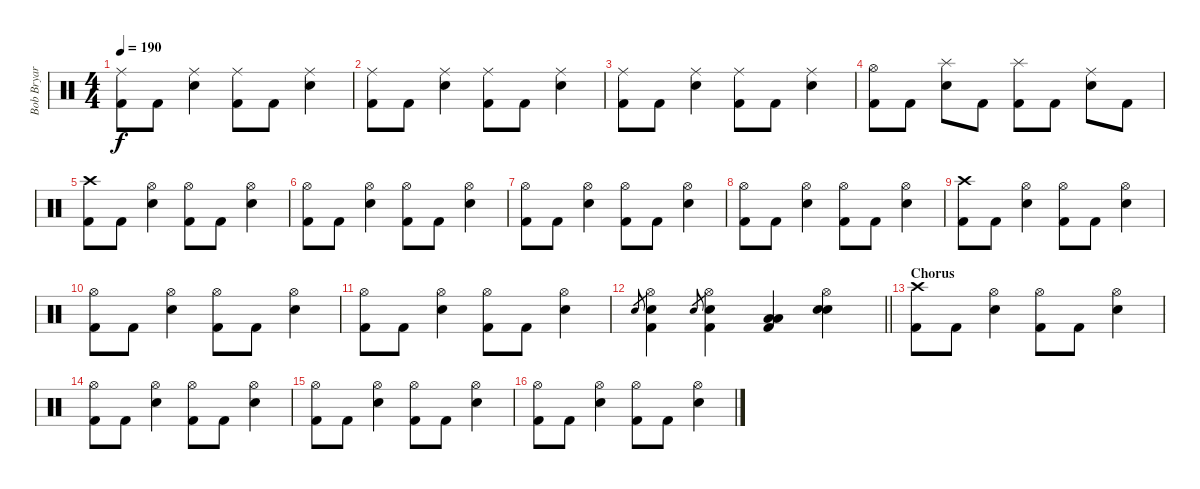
\track ("Bob Bryar (drums)" "Bob Bryar ") {instrument percussion}
\staff {score}
\articulation defaults
\ts (4 4)
\tempo 190
\clef neutral
\ks c
("Ride (middle)" "Kick (hit) 2").8{dy f} "Kick (hit) 2".8 ("Ride (middle)" "Electric Snare (hit)").4 ("Ride (middle)" "Kick (hit) 2").8 "Kick (hit) 2".8 ("Ride (middle)" "Electric Snare (hit)").4 |
("Ride (middle)" "Kick (hit) 2").8 "Kick (hit) 2".8 ("Ride (middle)" "Electric Snare (hit)").4 ("Ride (middle)" "Kick (hit) 2").8 "Kick (hit) 2".8 ("Ride (middle)" "Electric Snare (hit)").4 |
("Ride (middle)" "Kick (hit) 2").8 "Kick (hit) 2".8 ("Ride (middle)" "Electric Snare (hit)").4 ("Ride (middle)" "Kick (hit) 2").8 "Kick (hit) 2".8 ("Ride (middle)" "Electric Snare (hit)").4 |
("Hi-Hat (open)" "Kick (hit) 2").8 "Kick (hit) 2".8 ("Splash (hit)" "Electric Snare (hit)").8 "Kick (hit) 2".8 ("Splash (hit)" "Kick (hit) 2").8 "Kick (hit) 2".8 ("Ride (middle)" "Electric Snare (hit)").8 "Kick (hit) 2".8 |
("Crash high (hit)" "Kick (hit) 2").8 "Kick (hit) 2".8 ("Hi-Hat (open)" "Electric Snare (hit)").4 ("Hi-Hat (open)" "Kick (hit) 2").8 "Kick (hit) 2".8 ("Hi-Hat (open)" "Electric Snare (hit)").4 |
("Hi-Hat (open)" "Kick (hit) 2").8 "Kick (hit) 2".8 ("Hi-Hat (open)" "Electric Snare (hit)").4 ("Hi-Hat (open)" "Kick (hit) 2").8 "Kick (hit) 2".8 ("Hi-Hat (open)" "Electric Snare (hit)").4 |
("Hi-Hat (open)" "Kick (hit) 2").8 "Kick (hit) 2".8 ("Hi-Hat (open)" "Electric Snare (hit)").4 ("Hi-Hat (open)" "Kick (hit) 2").8 "Kick (hit) 2".8 ("Hi-Hat (open)" "Electric Snare (hit)").4 |
("Hi-Hat (open)" "Kick (hit) 2").8 "Kick (hit) 2".8 ("Hi-Hat (open)" "Electric Snare (hit)").4 ("Hi-Hat (open)" "Kick (hit) 2").8 "Kick (hit) 2".8 ("Hi-Hat (open)" "Electric Snare (hit)").4 |
("Crash high (hit)" "Kick (hit) 2").8 "Kick (hit) 2".8 ("Hi-Hat (open)" "Electric Snare (hit)").4 ("Hi-Hat (open)" "Kick (hit) 2").8 "Kick (hit) 2".8 ("Hi-Hat (open)" "Electric Snare (hit)").4 |
("Hi-Hat (open)" "Kick (hit) 2").8 "Kick (hit) 2".8 ("Hi-Hat (open)" "Electric Snare (hit)").4 ("Hi-Hat (open)" "Kick (hit) 2").8 "Kick (hit) 2".8 ("Hi-Hat (open)" "Electric Snare (hit)").4 |
("Hi-Hat (open)" "Kick (hit) 2").8 "Kick (hit) 2".8 ("Hi-Hat (open)" "Electric Snare (hit)").4 ("Hi-Hat (open)" "Kick (hit) 2").8 "Kick (hit) 2".8 ("Hi-Hat (open)" "Electric Snare (hit)").4 |
\barLineRight lightlight "Electric Snare (hit)".8{gr}
("Hi-Hat (open)" "Electric Snare (hit)" "Kick (hit) 2").4 "Electric Snare (hit)".8{gr} ("Hi-Hat (open)" "Electric Snare (hit)" "Kick (hit) 2").4 ("Low Floor Tom (hit)" "Low Floor Tom (hit)" "Kick (hit) 2").4 ("Hi-Hat (open)" "Electric Snare (hit)" "Electric Snare (hit)").4 |
\section ("" "Chorus")
("Crash high (hit)" "Kick (hit) 2").8 "Kick (hit) 2".8 ("Hi-Hat (open)" "Electric Snare (hit)").4 ("Hi-Hat (open)" "Kick (hit) 2").8 "Kick (hit) 2".8 ("Hi-Hat (open)" "Electric Snare (hit)").4 |
("Hi-Hat (open)" "Kick (hit) 2").8 "Kick (hit) 2".8 ("Hi-Hat (open)" "Electric Snare (hit)").4 ("Hi-Hat (open)" "Kick (hit) 2").8 "Kick (hit) 2".8 ("Hi-Hat (open)" "Electric Snare (hit)").4 |
("Hi-Hat (open)" "Kick (hit) 2").8 "Kick (hit) 2".8 ("Hi-Hat (open)" "Electric Snare (hit)").4 ("Hi-Hat (open)" "Kick (hit) 2").8 "Kick (hit) 2".8 ("Hi-Hat (open)" "Electric Snare (hit)").4 |
("Hi-Hat (open)" "Kick (hit) 2").8 "Kick (hit) 2".8 ("Hi-Hat (open)" "Electric Snare (hit)").4 ("Hi-Hat (open)" "Kick (hit) 2").8 "Kick (hit) 2".8 ("Hi-Hat (open)" "Electric Snare (hit)").4
